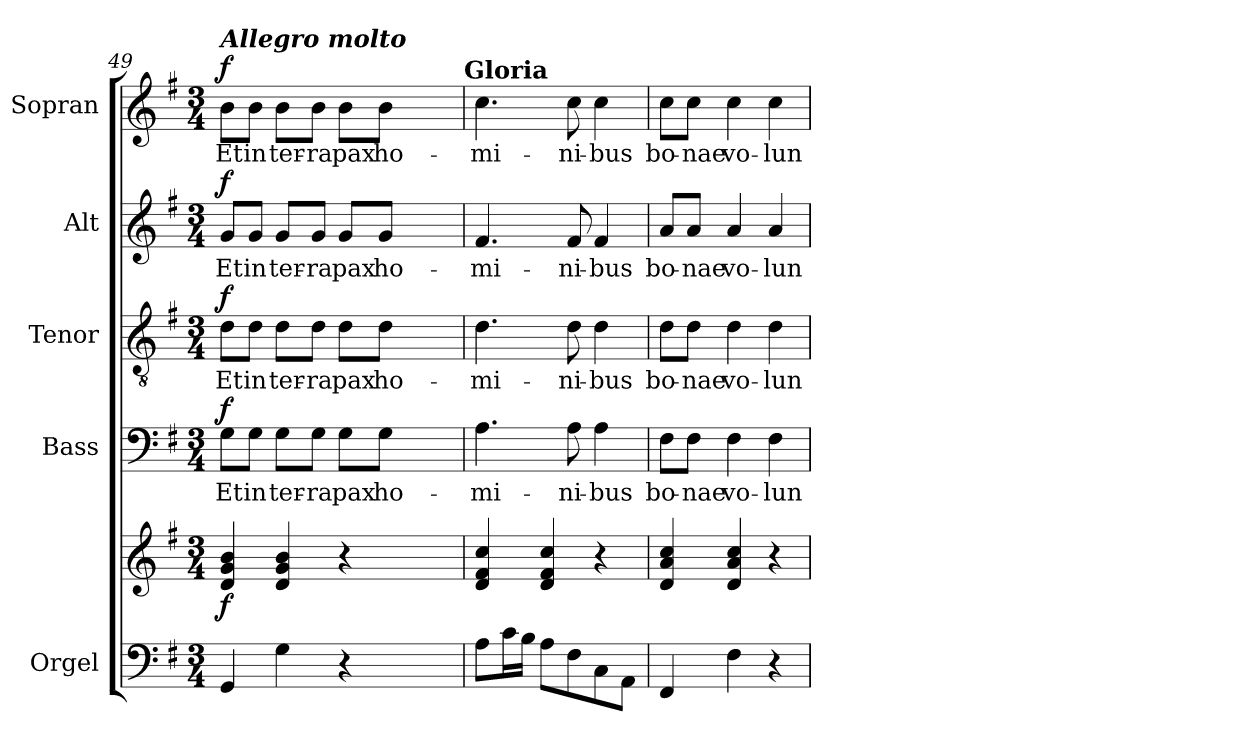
**kern	**kern	**dynam	**kern	**text	**dynam	**kern	**text	**dynam	**kern	**text	**dynam	**kern	**text	**dynam
*part5	*part5	*part5	*part4	*part4	*part4	*part3	*part3	*part3	*part2	*part2	*part2	*part1	*part1	*part1
*staff6	*staff5	*staff5/6	*staff4	*staff4	*staff4	*staff3	*staff3	*staff3	*staff2	*staff2	*staff2	*staff1	*staff1	*staff1
*I"Orgel	*	*	*I"Bass	*	*	*I"Tenor	*	*	*I"Alt	*	*	*I"Sopran	*	*
*I'Org.	*	*	*I'B	*	*	*I'T	*	*	*I'A	*	*	*I'S	*	*
!!LO:LB:g=z
*clefF4	*clefG2	*	*clefF4	*	*	*clefGv2	*	*	*clefG2	*	*	*clefG2	*	*
*k[f#]	*k[f#]	*	*k[f#]	*	*	*k[f#]	*	*	*k[f#]	*	*	*k[f#]	*	*
*G:	*G:	*	*G:	*	*	*G:	*	*	*G:	*	*	*G:	*	*
*M3/4	*M3/4	*	*M3/4	*	*	*M3/4	*	*	*M3/4	*	*	*M3/4	*	*
=49	=49	=49	=49	=49	=49	=49	=49	=49	=49	=49	=49	=49	=49	=49
!	!	!	!	!	!	!	!	!	!	!	!	!LO:TX:a:Bi:t=Allegro molto	!	!
!	!	!LO:DY:b	!	!LO:LY:b	!LO:DY:a	!	!LO:LY:b	!LO:DY:a	!	!LO:LY:b	!LO:DY:a	!	!LO:LY:b	!LO:DY:a
4GG/	4d/ 4g/ 4b/	f	8G\L	Et	f	8d\L	Et	f	8g/L	Et	f	8b\L	Et	f
!	!	!	!	!LO:LY:b	!	!	!LO:LY:b	!	!	!LO:LY:b	!	!	!LO:LY:b	!
.	.	.	8G\J	in	.	8d\J	in	.	8g/J	in	.	8b\J	in	.
!	!	!	!	!LO:LY:b	!	!	!LO:LY:b	!	!	!LO:LY:b	!	!	!LO:LY:b	!
4G\	4d/ 4g/ 4b/	.	8G\L	ter-	.	8d\L	ter-	.	8g/L	ter-	.	8b\L	ter-	.
!	!	!	!	!LO:LY:b	!	!	!LO:LY:b	!	!	!LO:LY:b	!	!	!LO:LY:b	!
.	.	.	8G\J	-ra	.	8d\J	-ra	.	8g/J	-ra	.	8b\J	-ra	.
!	!	!	!	!LO:LY:b	!	!	!LO:LY:b	!	!	!LO:LY:b	!	!	!LO:LY:b	!
4r	4r	.	8G\L	pax	.	8d\L	pax	.	8g/L	pax	.	8b\L	pax	.
!	!	!	!	!LO:LY:b	!	!	!LO:LY:b	!	!	!LO:LY:b	!	!	!LO:LY:b	!
.	.	.	8G\J	ho-	.	8d\J	ho-	.	8g/J	ho-	.	8b\J	ho-	.
4..ryy	4..ryy	.	4..ryy	.	.	4..ryy	.	.	4..ryy	.	.	4..ryy	.	.
!	!	!	!	!	!	!	!	!	!	!	!	!LO:TX:a:B:t=Gloria	!	!
=50	=50	=50	=50	=50	=50	=50	=50	=50	=50	=50	=50	=50	=50	=50
!	!	!	!	!LO:LY:b	!	!	!LO:LY:b	!	!	!LO:LY:b	!	!	!LO:LY:b	!
8A\L	4d/ 4f#/ 4cc/	.	4.A\	-mi-	.	4.d\	-mi-	.	4.f#/	-mi-	.	4.cc\	-mi-	.
16c\L	.	.	.	.	.	.	.	.	.	.	.	.	.	.
16B\JJ	.	.	.	.	.	.	.	.	.	.	.	.	.	.
8A\L	4d/ 4f#/ 4cc/	.	.	.	.	.	.	.	.	.	.	.	.	.
!	!	!	!	!LO:LY:b	!	!	!LO:LY:b	!	!	!LO:LY:b	!	!	!LO:LY:b	!
8F#\	.	.	8A\	-ni-	.	8d\	-ni-	.	8f#/	-ni-	.	8cc\	-ni-	.
!	!	!	!	!LO:LY:b	!	!	!LO:LY:b	!	!	!LO:LY:b	!	!	!LO:LY:b	!
8C\	4r	.	4A\	-bus	.	4d\	-bus	.	4f#/	-bus	.	4cc\	-bus	.
8AA\J	.	.	.	.	.	.	.	.	.	.	.	.	.	.
=51	=51	=51	=51	=51	=51	=51	=51	=51	=51	=51	=51	=51	=51	=51
!	!	!	!	!LO:LY:b	!	!	!LO:LY:b	!	!	!LO:LY:b	!	!	!LO:LY:b	!
4FF#/	4d/ 4a/ 4cc/	.	8F#\L	bo-	.	8d\L	bo-	.	8a/L	bo-	.	8cc\L	bo-	.
!	!	!	!	!LO:LY:b	!	!	!LO:LY:b	!	!	!LO:LY:b	!	!	!LO:LY:b	!
.	.	.	8F#\J	-nae	.	8d\J	-nae	.	8a/J	-nae	.	8cc\J	-nae	.
!	!	!	!	!LO:LY:b	!	!	!LO:LY:b	!	!	!LO:LY:b	!	!	!LO:LY:b	!
4F#\	4d/ 4a/ 4cc/	.	4F#\	vo-	.	4d\	vo-	.	4a/	vo-	.	4cc\	vo-	.
!	!	!	!	!LO:LY:b	!	!	!LO:LY:b	!	!	!LO:LY:b	!	!	!LO:LY:b	!
4r	4r	.	4F#\	-lun-	.	4d\	-lun-	.	4a/	-lun-	.	4cc\	-lun-	.
=	=	=	=	=	=	=	=	=	=	=	=	=	=	=
*-	*-	*-	*-	*-	*-	*-	*-	*-	*-	*-	*-	*-	*-	*-
